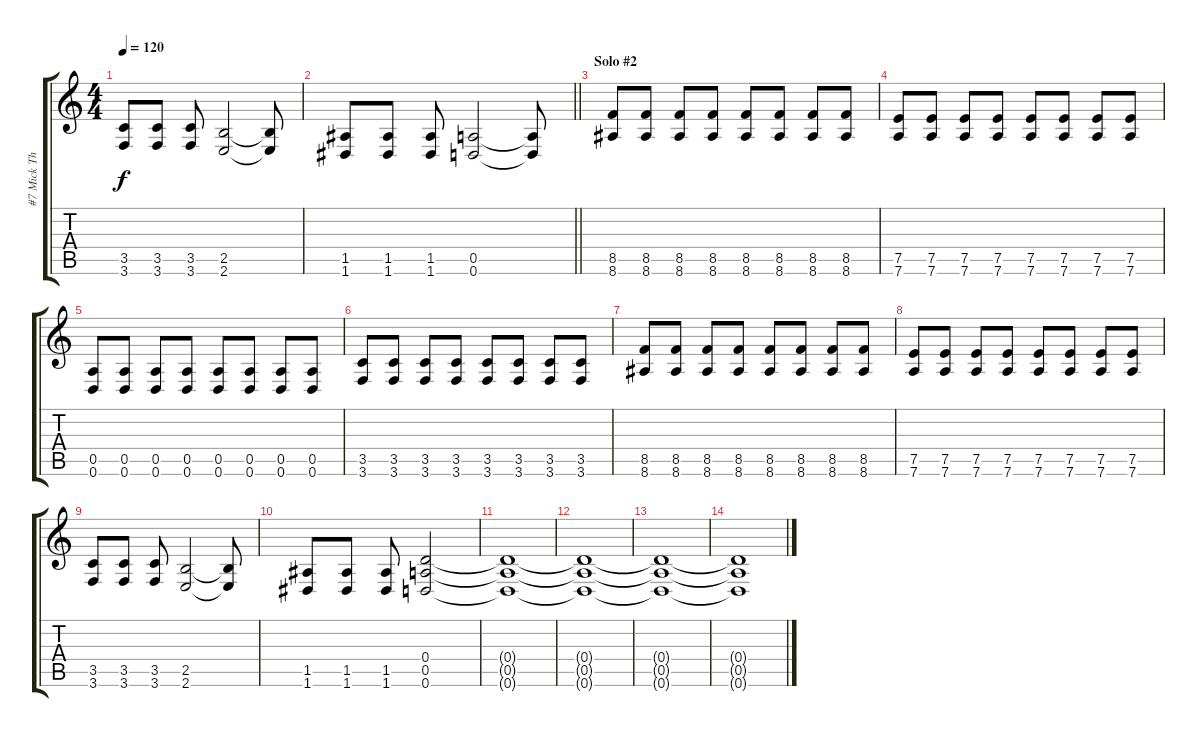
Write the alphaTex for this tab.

\track ("#7 Mick Thomson" "#7 Mick Th") {instrument distortionguitar}
\staff {score tabs}
\tuning (E4 B3 G3 D3 A2 D2) {hide}
\ts (4 4)
\tempo 120
\clef g2
\ks c
(3.5 3.6).8{dy f} (3.5 3.6).8 (3.5 3.6).8 (2.5 2.6).2 (2.5{t} 2.6{t}).8 |
\barLineRight lightlight
(1.5 1.6).8 (1.5 1.6).8 (1.5 1.6).8 (0.5 0.6).2 (0.5{t} 0.6{t}).8 |
\section ("" "Solo #2")
(8.5 8.6).8 (8.5 8.6).8 (8.5 8.6).8 (8.5 8.6).8 (8.5 8.6).8 (8.5 8.6).8 (8.5 8.6).8 (8.5 8.6).8 |
(7.5 7.6).8 (7.5 7.6).8 (7.5 7.6).8 (7.5 7.6).8 (7.5 7.6).8 (7.5 7.6).8 (7.5 7.6).8 (7.5 7.6).8 |
(0.5 0.6).8 (0.5 0.6).8 (0.5 0.6).8 (0.5 0.6).8 (0.5 0.6).8 (0.5 0.6).8 (0.5 0.6).8 (0.5 0.6).8 |
(3.5 3.6).8 (3.5 3.6).8 (3.5 3.6).8 (3.5 3.6).8 (3.5 3.6).8 (3.5 3.6).8 (3.5 3.6).8 (3.5 3.6).8 |
(8.5 8.6).8 (8.5 8.6).8 (8.5 8.6).8 (8.5 8.6).8 (8.5 8.6).8 (8.5 8.6).8 (8.5 8.6).8 (8.5 8.6).8 |
(7.5 7.6).8 (7.5 7.6).8 (7.5 7.6).8 (7.5 7.6).8 (7.5 7.6).8 (7.5 7.6).8 (7.5 7.6).8 (7.5 7.6).8 |
(3.5 3.6).8 (3.5 3.6).8 (3.5 3.6).8 (2.5 2.6).2 (2.5{t} 2.6{t}).8 |
(1.5 1.6).8 (1.5 1.6).8 (1.5 1.6).8 (0.4 0.5 0.6).2 |
(0.4{t} 0.5{t} 0.6{t}).1 |
(0.4{t} 0.5{t} 0.6{t}).1 |
(0.4{t} 0.5{t} 0.6{t}).1 |
(0.4{t} 0.5{t} 0.6{t}).1
